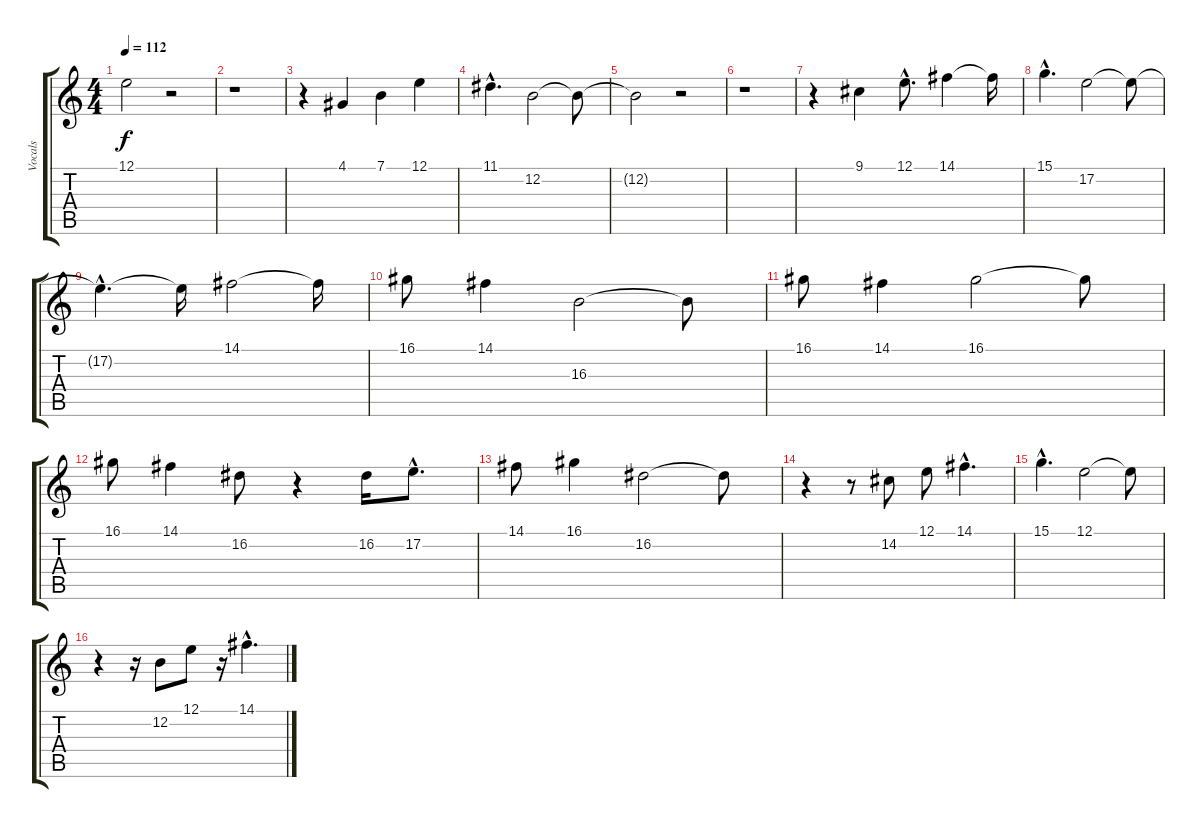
\track ("Vocals" "Vocals") {instrument panflute}
\staff {score tabs}
\tuning (E4 B3 G3 D3 A2 E2) {hide}
\ts (4 4)
\tempo 112
\clef g2
\ks c
12.1{t}.2{dy f} r.2 |
r.1 |
r.4 4.1.4 7.1.4 12.1.4 |
11.1{hac}.4{d} 12.2.2 12.2{t}.8 |
12.2{t}.2 r.2 |
r.1 |
r.4 9.1.4 12.1{hac}.8{d} 14.1.4 14.1{t}.16 |
15.1{hac}.4{d} 17.2.2 17.2{t}.8 |
17.2{hac t}.4{d} 17.2{t}.16 14.1.2 14.1{t}.16 |
16.1.8 14.1.4 16.3.2 16.3{t}.8 |
16.1.8 14.1.4 16.1.2 16.1{t}.8 |
16.1.8 14.1.4 16.2.8 r.4 16.2.16 17.2{hac}.8{d} |
14.1.8 16.1.4 16.2.2 16.2{t}.8 |
r.4 r.8 14.2.8 12.1.8 14.1{hac}.4{d} |
15.1{hac}.4{d} 12.1.2 12.1{t}.8 |
r.4 r.16 12.2.8 12.1.8 r.16 14.1{hac}.4{d}
